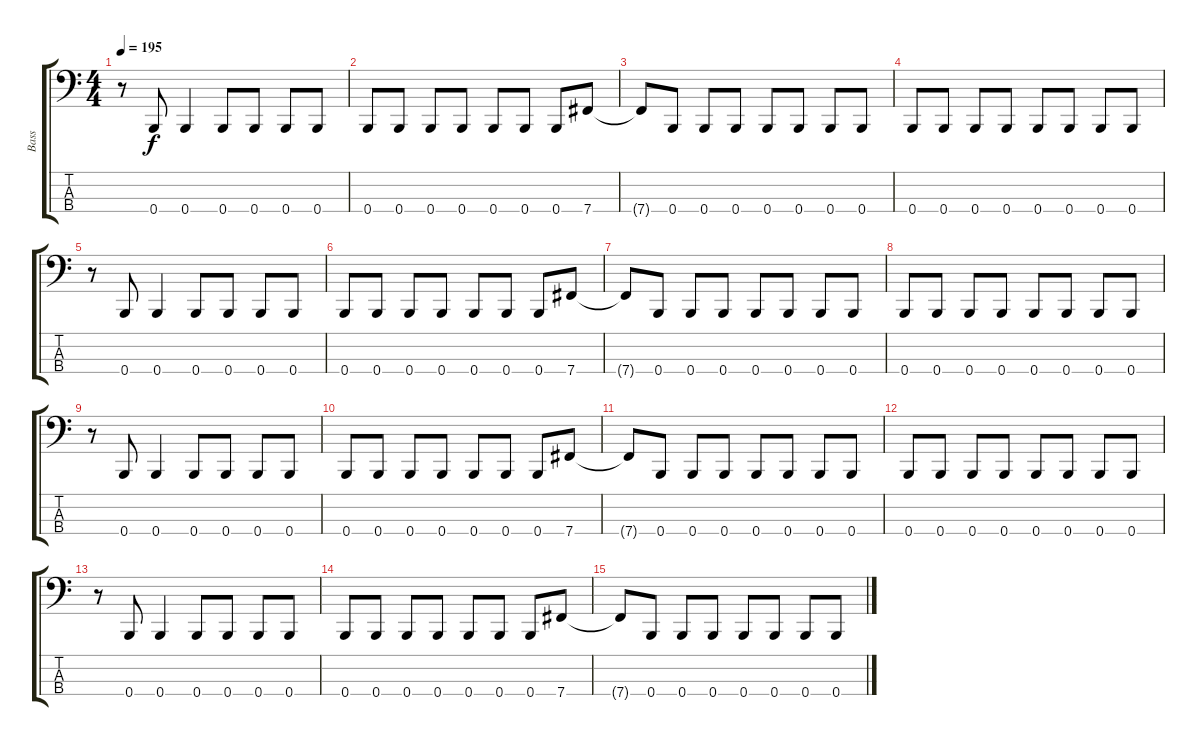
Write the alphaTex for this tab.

\track ("Bass" "Bass") {instrument electricbasspick}
\staff {score tabs}
\tuning (E2 B1 Gb1 B0) {hide}
\ts (4 4)
\tempo 195
\clef f4
\ks c
r.8{dy f} 0.4.8 0.4.4 0.4.8 0.4.8 0.4.8 0.4.8 |
0.4.8{volume 7} 0.4.8 0.4.8 0.4.8 0.4.8 0.4.8 0.4.8 7.4.8 |
7.4{t}.8 0.4.8 0.4.8 0.4.8 0.4.8 0.4.8 0.4.8 0.4.8 |
0.4.8 0.4.8 0.4.8 0.4.8 0.4.8 0.4.8 0.4.8 0.4.8 |
r.8 0.4.8 0.4.4 0.4.8 0.4.8 0.4.8 0.4.8 |
0.4.8 0.4.8 0.4.8 0.4.8 0.4.8 0.4.8 0.4.8 7.4.8 |
7.4{t}.8{volume 4} 0.4.8 0.4.8 0.4.8 0.4.8 0.4.8 0.4.8 0.4.8 |
0.4.8 0.4.8 0.4.8 0.4.8 0.4.8 0.4.8 0.4.8 0.4.8 |
r.8 0.4.8 0.4.4 0.4.8 0.4.8 0.4.8 0.4.8 |
0.4.8 0.4.8 0.4.8 0.4.8 0.4.8 0.4.8 0.4.8 7.4.8 |
7.4{t}.8 0.4.8 0.4.8 0.4.8 0.4.8 0.4.8 0.4.8 0.4.8 |
0.4.8 0.4.8 0.4.8 0.4.8 0.4.8 0.4.8 0.4.8 0.4.8 |
r.8 0.4.8 0.4.4 0.4.8 0.4.8 0.4.8 0.4.8 |
0.4.8{volume 0} 0.4.8 0.4.8 0.4.8 0.4.8 0.4.8 0.4.8 7.4.8 |
7.4{t}.8 0.4.8 0.4.8 0.4.8 0.4.8 0.4.8 0.4.8 0.4.8
